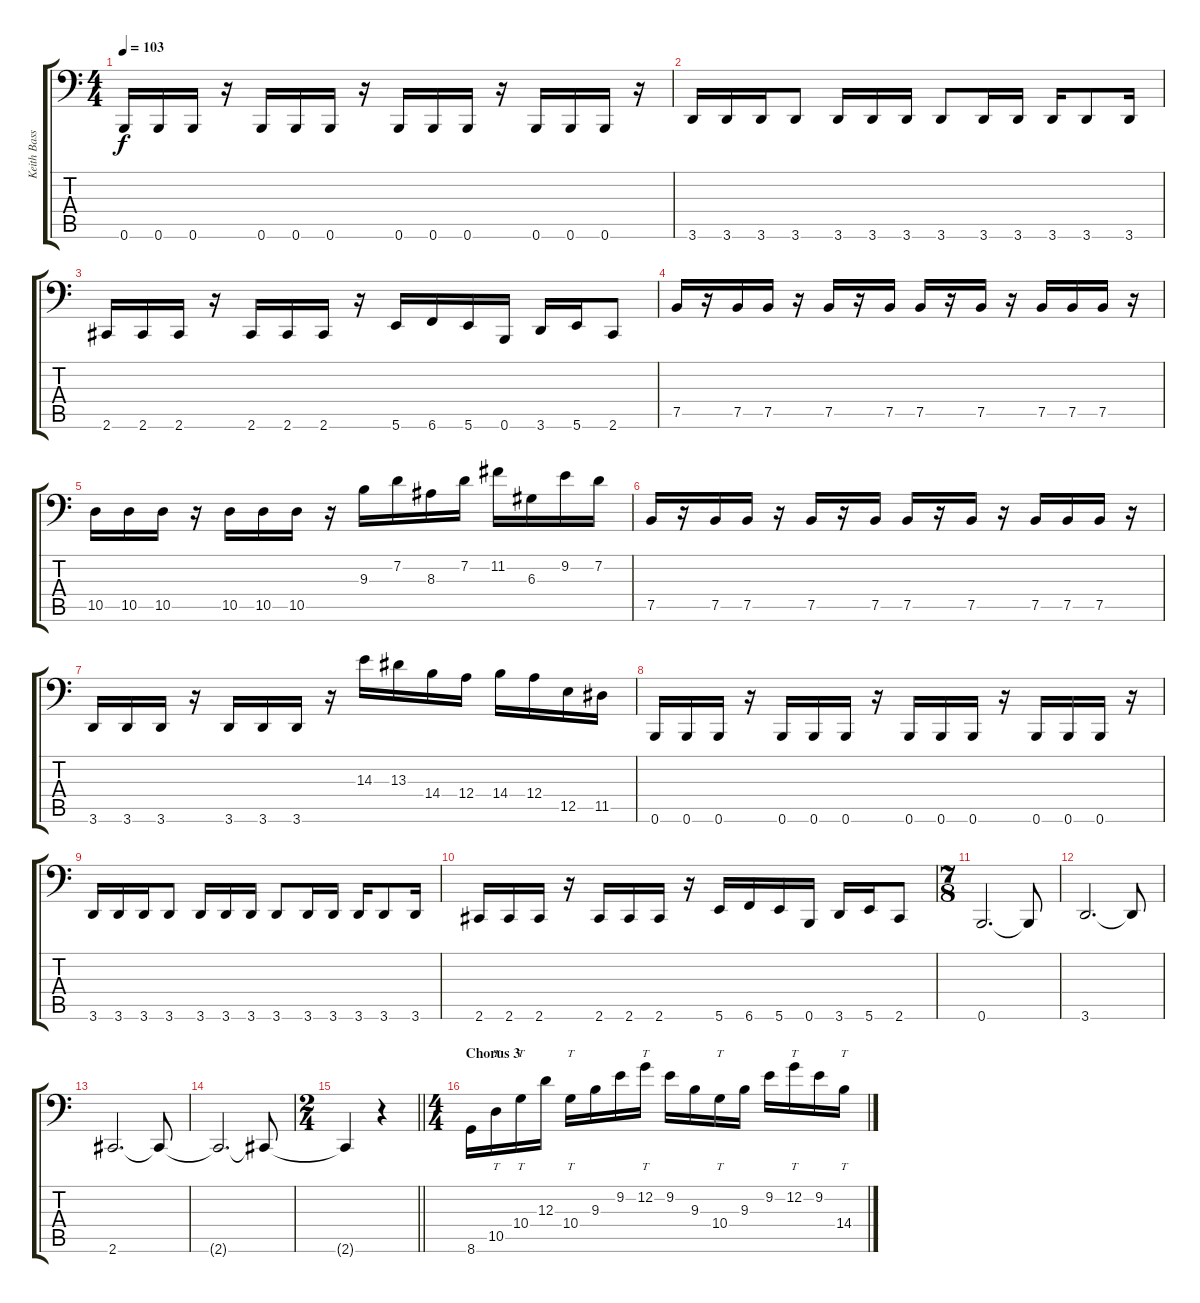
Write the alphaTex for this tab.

\track ("Keith Bass 6" "Keith Bass") {instrument electricbassfinger}
\staff {score tabs}
\tuning (C3 G2 D2 A1 E1 B0) {hide}
\ts (4 4)
\tempo 103
\clef f4
\ks c
0.6.16{dy f} 0.6.16 0.6.16 r.16 0.6.16 0.6.16 0.6.16 r.16 0.6.16 0.6.16 0.6.16 r.16 0.6.16 0.6.16 0.6.16 r.16 |
3.6.16 3.6.16 3.6.16 3.6.8 3.6.16 3.6.16 3.6.16 3.6.8 3.6.16 3.6.16 3.6.16 3.6.8 3.6.16 |
2.6.16 2.6.16 2.6.16 r.16 2.6.16 2.6.16 2.6.16 r.16 5.6.16 6.6.16 5.6.16 0.6.16 3.6.16 5.6.16 2.6.8 |
7.5.16 r.16 7.5.16 7.5.16 r.16 7.5.16 r.16 7.5.16 7.5.16 r.16 7.5.16 r.16 7.5.16 7.5.16 7.5.16 r.16 |
10.5.16 10.5.16 10.5.16 r.16 10.5.16 10.5.16 10.5.16 r.16 9.3.16 7.2.16 8.3.16 7.2.16 11.2.16 6.3.16 9.2.16 7.2.16 |
7.5.16 r.16 7.5.16 7.5.16 r.16 7.5.16 r.16 7.5.16 7.5.16 r.16 7.5.16 r.16 7.5.16 7.5.16 7.5.16 r.16 |
3.6.16 3.6.16 3.6.16 r.16 3.6.16 3.6.16 3.6.16 r.16 14.3.16 13.3.16 14.4.16 12.4.16 14.4.16 12.4.16 12.5.16 11.5.16 |
0.6.16 0.6.16 0.6.16 r.16 0.6.16 0.6.16 0.6.16 r.16 0.6.16 0.6.16 0.6.16 r.16 0.6.16 0.6.16 0.6.16 r.16 |
3.6.16 3.6.16 3.6.16 3.6.8 3.6.16 3.6.16 3.6.16 3.6.8 3.6.16 3.6.16 3.6.16 3.6.8 3.6.16 |
2.6.16 2.6.16 2.6.16 r.16 2.6.16 2.6.16 2.6.16 r.16 5.6.16 6.6.16 5.6.16 0.6.16 3.6.16 5.6.16 2.6.8 |
\ts (7 8)
0.6.2{d} 0.6{t}.8 |
3.6.2{d} 3.6{t}.8 |
2.6.2{d} 2.6{t}.8 |
2.6{t}.2{d} 2.6{t}.8 |
\ts (2 4)
\barLineRight lightlight
2.6{t}.4 r.4 |
\ts (4 4)
\section ("" "Chorus 3")
8.6.16 10.5.16{tt} 10.4.16{tt} 12.3.16 10.4.16{tt} 9.3.16 9.2.16 12.2.16{tt} 9.2.16 9.3.16 10.4.16{tt} 9.3.16 9.2.16 12.2.16{tt} 9.2.16 14.4.16{tt}
